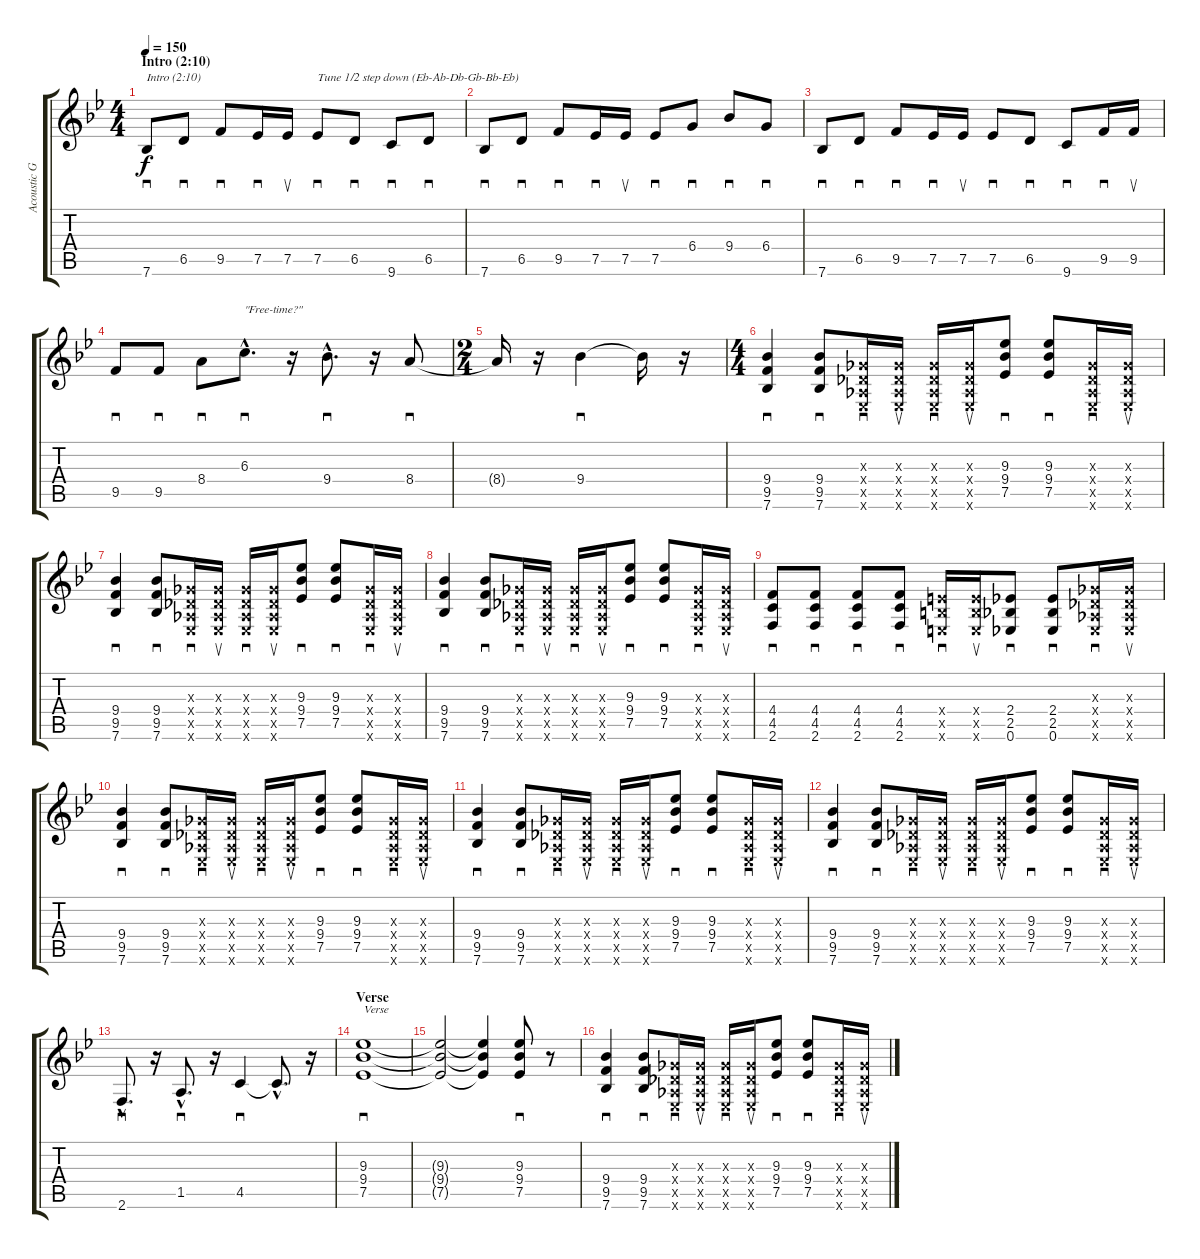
\track ("Acoustic Gtr. w/Dist." "Acoustic G") {instrument distortionguitar}
\staff {score tabs}
\tuning (Eb4 Bb3 Gb3 Db3 Ab2 Eb2) {hide}
\ts (4 4)
\section ("" "Intro (2:10)")
\tempo 150
\clef g2
\ks bb
7.6.8{sd txt "Intro (2:10)" dy f instrument distortionguitar} 6.5.8{sd} 9.5.8{sd} 7.5.16{sd} 7.5.16{su} 7.5.8{sd txt "Tune 1/2 step down (Eb-Ab-Db-Gb-Bb-Eb)"} 6.5.8{sd} 9.6.8{sd} 6.5.8{sd} |
7.6.8{sd} 6.5.8{sd} 9.5.8{sd} 7.5.16{sd} 7.5.16{su} 7.5.8{sd} 6.4.8{sd} 9.4.8{sd} 6.4.8{sd} |
7.6.8{sd} 6.5.8{sd} 9.5.8{sd} 7.5.16{sd} 7.5.16{su} 7.5.8{sd} 6.5.8{sd} 9.6.8{sd} 9.5.16{sd} 9.5.16{su} |
9.5.8{sd} 9.5.8{sd} 8.4.8{sd} 6.3{hac}.8{d sd txt "\"Free-time?\""} r.16 9.4{hac}.8{d sd} r.16 8.4.8{sd} |
\ts (2 4)
8.4{t}.16 r.16 9.4.4{sd} 9.4{t}.16 r.16 |
\ts (4 4)
(9.4 9.5 7.6).4{sd} (9.4 9.5 7.6).8{sd} (0.3{x} 0.4{x} 0.5{x} 0.6{x}).16{sd} (0.3{x} 0.4{x} 0.5{x} 0.6{x}).16{su} (0.3{x} 0.4{x} 0.5{x} 0.6{x}).16{sd} (0.3{x} 0.4{x} 0.5{x} 0.6{x}).16{su} (9.3 9.4 7.5).8{sd} (9.3 9.4 7.5).8{sd} (0.3{x} 0.4{x} 0.5{x} 0.6{x}).16{sd} (0.3{x} 0.4{x} 0.5{x} 0.6{x}).16{su} |
(9.4 9.5 7.6).4{sd} (9.4 9.5 7.6).8{sd} (0.3{x} 0.4{x} 0.5{x} 0.6{x}).16{sd} (0.3{x} 0.4{x} 0.5{x} 0.6{x}).16{su} (0.3{x} 0.4{x} 0.5{x} 0.6{x}).16{sd} (0.3{x} 0.4{x} 0.5{x} 0.6{x}).16{su} (9.3 9.4 7.5).8{sd} (9.3 9.4 7.5).8{sd} (0.3{x} 0.4{x} 0.5{x} 0.6{x}).16{sd} (0.3{x} 0.4{x} 0.5{x} 0.6{x}).16{su} |
(9.4 9.5 7.6).4{sd} (9.4 9.5 7.6).8{sd} (0.3{x} 0.4{x} 0.5{x} 0.6{x}).16{sd} (0.3{x} 0.4{x} 0.5{x} 0.6{x}).16{su} (0.3{x} 0.4{x} 0.5{x} 0.6{x}).16{sd} (0.3{x} 0.4{x} 0.5{x} 0.6{x}).16{su} (9.3 9.4 7.5).8{sd} (9.3 9.4 7.5).8{sd} (0.3{x} 0.4{x} 0.5{x} 0.6{x}).16{sd} (0.3{x} 0.4{x} 0.5{x} 0.6{x}).16{su} |
(4.4 4.5 2.6).8{sd} (4.4 4.5 2.6).8{sd} (4.4 4.5 2.6).8{sd} (4.4 4.5 2.6).8{sd} (3.4{x} 3.5{x} 1.6{x}).16{sd} (3.4{x} 3.5{x} 1.6{x}).16{su} (2.4 2.5 0.6).8{sd} (2.4 2.5 0.6).8{sd} (0.3{x} 0.4{x} 0.5{x} 0.6{x}).16{sd} (0.3{x} 0.4{x} 0.5{x} 0.6{x}).16{su} |
(9.4 9.5 7.6).4{sd} (9.4 9.5 7.6).8{sd} (0.3{x} 0.4{x} 0.5{x} 0.6{x}).16{sd} (0.3{x} 0.4{x} 0.5{x} 0.6{x}).16{su} (0.3{x} 0.4{x} 0.5{x} 0.6{x}).16{sd} (0.3{x} 0.4{x} 0.5{x} 0.6{x}).16{su} (9.3 9.4 7.5).8{sd} (9.3 9.4 7.5).8{sd} (0.3{x} 0.4{x} 0.5{x} 0.6{x}).16{sd} (0.3{x} 0.4{x} 0.5{x} 0.6{x}).16{su} |
(9.4 9.5 7.6).4{sd} (9.4 9.5 7.6).8{sd} (0.3{x} 0.4{x} 0.5{x} 0.6{x}).16{sd} (0.3{x} 0.4{x} 0.5{x} 0.6{x}).16{su} (0.3{x} 0.4{x} 0.5{x} 0.6{x}).16{sd} (0.3{x} 0.4{x} 0.5{x} 0.6{x}).16{su} (9.3 9.4 7.5).8{sd} (9.3 9.4 7.5).8{sd} (0.3{x} 0.4{x} 0.5{x} 0.6{x}).16{sd} (0.3{x} 0.4{x} 0.5{x} 0.6{x}).16{su} |
(9.4 9.5 7.6).4{sd} (9.4 9.5 7.6).8{sd} (0.3{x} 0.4{x} 0.5{x} 0.6{x}).16{sd} (0.3{x} 0.4{x} 0.5{x} 0.6{x}).16{su} (0.3{x} 0.4{x} 0.5{x} 0.6{x}).16{sd} (0.3{x} 0.4{x} 0.5{x} 0.6{x}).16{su} (9.3 9.4 7.5).8{sd} (9.3 9.4 7.5).8{sd} (0.3{x} 0.4{x} 0.5{x} 0.6{x}).16{sd} (0.3{x} 0.4{x} 0.5{x} 0.6{x}).16{su} |
2.6{hac}.8{d sd} r.16 1.5{hac}.8{d sd} r.16 4.5.4{sd} 4.5{hac t}.8{d} r.16 |
\section ("" "Verse")
(9.3 9.4 7.5).1{sd txt "Verse"} |
(9.3{t} 9.4{t} 7.5{t}).2 (9.3{t} 9.4{t} 7.5{t}).4 (9.3 9.4 7.5).8{sd} r.8 |
(9.4 9.5 7.6).4{sd} (9.4 9.5 7.6).8{sd} (0.3{x} 0.4{x} 0.5{x} 0.6{x}).16{sd} (0.3{x} 0.4{x} 0.5{x} 0.6{x}).16{su} (0.3{x} 0.4{x} 0.5{x} 0.6{x}).16{sd} (0.3{x} 0.4{x} 0.5{x} 0.6{x}).16{su} (9.3 9.4 7.5).8{sd} (9.3 9.4 7.5).8{sd} (0.3{x} 0.4{x} 0.5{x} 0.6{x}).16{sd} (0.3{x} 0.4{x} 0.5{x} 0.6{x}).16{su}
